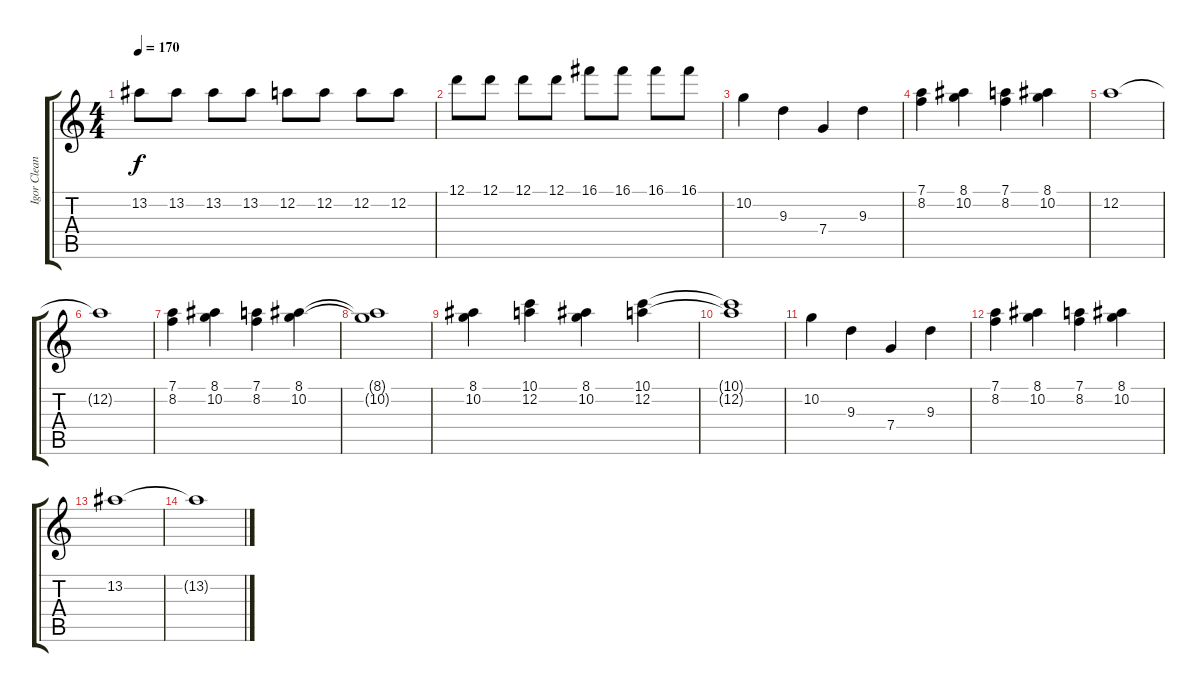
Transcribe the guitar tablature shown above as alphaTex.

\track ("Igor Clean" "Igor Clean") {instrument acousticguitarnylon}
\staff {score tabs}
\tuning (D4 A3 F3 C3 G2 D2) {hide}
\ts (4 4)
\tempo 170
\clef g2
\ks c
13.2.8{dy f} 13.2.8 13.2.8 13.2.8 12.2.8 12.2.8 12.2.8 12.2.8 |
12.1.8 12.1.8 12.1.8 12.1.8 16.1.8 16.1.8 16.1.8 16.1.8 |
10.2.4 9.3.4 7.4.4 9.3.4 |
(7.1 8.2).4 (8.1 10.2).4 (7.1 8.2).4 (8.1 10.2).4 |
12.2.1 |
12.2{t}.1 |
(7.1 8.2).4 (8.1 10.2).4 (7.1 8.2).4 (8.1 10.2).4 |
(8.1{t} 10.2{t}).1 |
(8.1 10.2).4 (10.1 12.2).4 (8.1 10.2).4 (10.1 12.2).4 |
(10.1{t} 12.2{t}).1 |
10.2.4 9.3.4 7.4.4 9.3.4 |
(7.1 8.2).4 (8.1 10.2).4 (7.1 8.2).4 (8.1 10.2).4 |
13.2.1 |
13.2{t}.1
